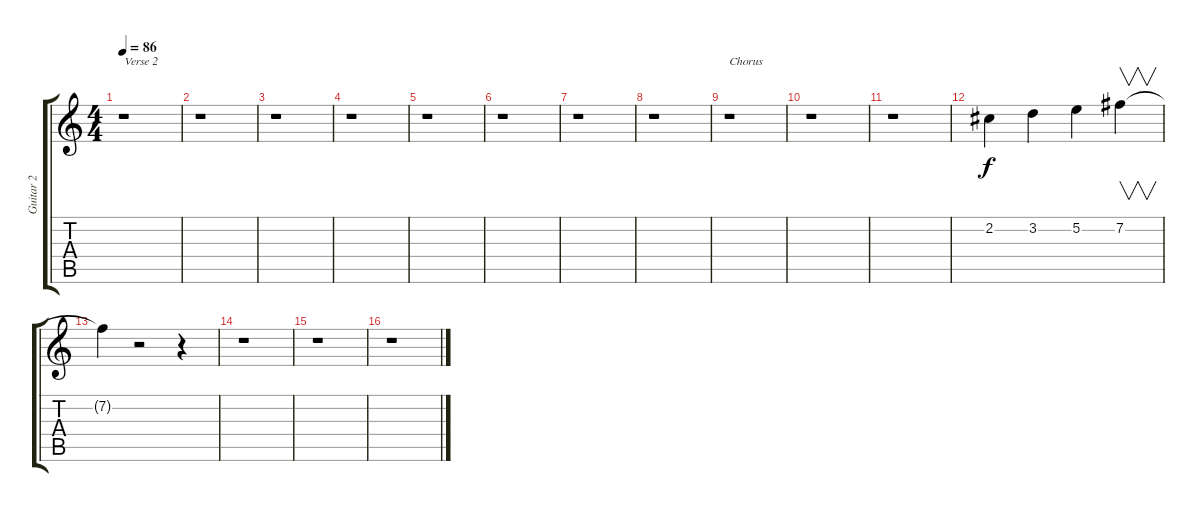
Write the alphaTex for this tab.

\track ("Guitar 2" "Guitar 2") {instrument overdrivenguitar}
\staff {score tabs}
\tuning (E4 B3 G3 D3 A2 E2) {hide}
\ts (4 4)
\tempo 86
\clef g2
\ks c
r.1{txt "Verse 2" dy f} |
r.1 |
r.1 |
r.1 |
r.1 |
r.1 |
r.1 |
r.1 |
r.1{txt "Chorus"} |
r.1 |
r.1 |
2.2.4 3.2.4 5.2.4 7.2.4{v} |
7.2{t}.4 r.2 r.4 |
r.1 |
r.1 |
r.1
